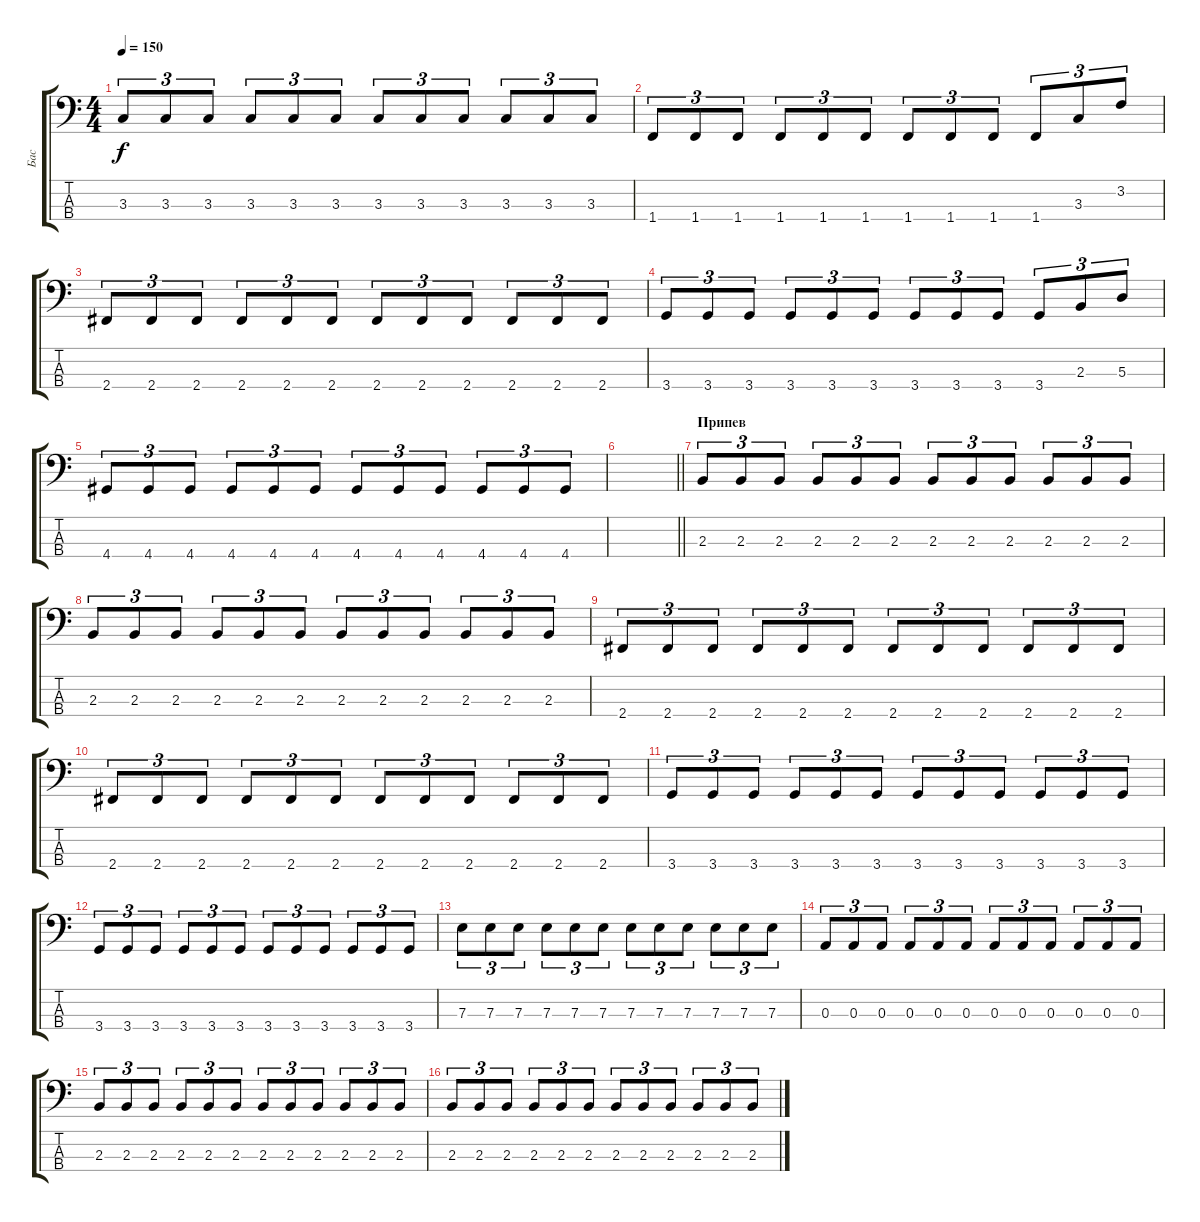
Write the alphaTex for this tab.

\track ("Бас" "Бас") {instrument electricbassfinger}
\staff {score tabs}
\tuning (G2 D2 A1 E1) {hide}
\ts (4 4)
\tempo 150
\clef f4
\ks c
3.3.8{tu (3 2) dy f} 3.3.8{tu (3 2)} 3.3.8{tu (3 2)} 3.3.8{tu (3 2)} 3.3.8{tu (3 2)} 3.3.8{tu (3 2)} 3.3.8{tu (3 2)} 3.3.8{tu (3 2)} 3.3.8{tu (3 2)} 3.3.8{tu (3 2)} 3.3.8{tu (3 2)} 3.3.8{tu (3 2)} |
1.4.8{tu (3 2)} 1.4.8{tu (3 2)} 1.4.8{tu (3 2)} 1.4.8{tu (3 2)} 1.4.8{tu (3 2)} 1.4.8{tu (3 2)} 1.4.8{tu (3 2)} 1.4.8{tu (3 2)} 1.4.8{tu (3 2)} 1.4.8{tu (3 2)} 3.3.8{tu (3 2)} 3.2.8{tu (3 2)} |
2.4.8{tu (3 2)} 2.4.8{tu (3 2)} 2.4.8{tu (3 2)} 2.4.8{tu (3 2)} 2.4.8{tu (3 2)} 2.4.8{tu (3 2)} 2.4.8{tu (3 2)} 2.4.8{tu (3 2)} 2.4.8{tu (3 2)} 2.4.8{tu (3 2)} 2.4.8{tu (3 2)} 2.4.8{tu (3 2)} |
3.4.8{tu (3 2)} 3.4.8{tu (3 2)} 3.4.8{tu (3 2)} 3.4.8{tu (3 2)} 3.4.8{tu (3 2)} 3.4.8{tu (3 2)} 3.4.8{tu (3 2)} 3.4.8{tu (3 2)} 3.4.8{tu (3 2)} 3.4.8{tu (3 2)} 2.3.8{tu (3 2)} 5.3.8{tu (3 2)} |
4.4.8{tu (3 2)} 4.4.8{tu (3 2)} 4.4.8{tu (3 2)} 4.4.8{tu (3 2)} 4.4.8{tu (3 2)} 4.4.8{tu (3 2)} 4.4.8{tu (3 2)} 4.4.8{tu (3 2)} 4.4.8{tu (3 2)} 4.4.8{tu (3 2)} 4.4.8{tu (3 2)} 4.4.8{tu (3 2)} |
\barLineRight lightlight
|
\section ("" "Припев")
2.3.8{tu (3 2)} 2.3.8{tu (3 2)} 2.3.8{tu (3 2)} 2.3.8{tu (3 2)} 2.3.8{tu (3 2)} 2.3.8{tu (3 2)} 2.3.8{tu (3 2)} 2.3.8{tu (3 2)} 2.3.8{tu (3 2)} 2.3.8{tu (3 2)} 2.3.8{tu (3 2)} 2.3.8{tu (3 2)} |
2.3.8{tu (3 2)} 2.3.8{tu (3 2)} 2.3.8{tu (3 2)} 2.3.8{tu (3 2)} 2.3.8{tu (3 2)} 2.3.8{tu (3 2)} 2.3.8{tu (3 2)} 2.3.8{tu (3 2)} 2.3.8{tu (3 2)} 2.3.8{tu (3 2)} 2.3.8{tu (3 2)} 2.3.8{tu (3 2)} |
2.4.8{tu (3 2)} 2.4.8{tu (3 2)} 2.4.8{tu (3 2)} 2.4.8{tu (3 2)} 2.4.8{tu (3 2)} 2.4.8{tu (3 2)} 2.4.8{tu (3 2)} 2.4.8{tu (3 2)} 2.4.8{tu (3 2)} 2.4.8{tu (3 2)} 2.4.8{tu (3 2)} 2.4.8{tu (3 2)} |
2.4.8{tu (3 2)} 2.4.8{tu (3 2)} 2.4.8{tu (3 2)} 2.4.8{tu (3 2)} 2.4.8{tu (3 2)} 2.4.8{tu (3 2)} 2.4.8{tu (3 2)} 2.4.8{tu (3 2)} 2.4.8{tu (3 2)} 2.4.8{tu (3 2)} 2.4.8{tu (3 2)} 2.4.8{tu (3 2)} |
3.4.8{tu (3 2)} 3.4.8{tu (3 2)} 3.4.8{tu (3 2)} 3.4.8{tu (3 2)} 3.4.8{tu (3 2)} 3.4.8{tu (3 2)} 3.4.8{tu (3 2)} 3.4.8{tu (3 2)} 3.4.8{tu (3 2)} 3.4.8{tu (3 2)} 3.4.8{tu (3 2)} 3.4.8{tu (3 2)} |
3.4.8{tu (3 2)} 3.4.8{tu (3 2)} 3.4.8{tu (3 2)} 3.4.8{tu (3 2)} 3.4.8{tu (3 2)} 3.4.8{tu (3 2)} 3.4.8{tu (3 2)} 3.4.8{tu (3 2)} 3.4.8{tu (3 2)} 3.4.8{tu (3 2)} 3.4.8{tu (3 2)} 3.4.8{tu (3 2)} |
7.3.8{tu (3 2)} 7.3.8{tu (3 2)} 7.3.8{tu (3 2)} 7.3.8{tu (3 2)} 7.3.8{tu (3 2)} 7.3.8{tu (3 2)} 7.3.8{tu (3 2)} 7.3.8{tu (3 2)} 7.3.8{tu (3 2)} 7.3.8{tu (3 2)} 7.3.8{tu (3 2)} 7.3.8{tu (3 2)} |
0.3.8{tu (3 2)} 0.3.8{tu (3 2)} 0.3.8{tu (3 2)} 0.3.8{tu (3 2)} 0.3.8{tu (3 2)} 0.3.8{tu (3 2)} 0.3.8{tu (3 2)} 0.3.8{tu (3 2)} 0.3.8{tu (3 2)} 0.3.8{tu (3 2)} 0.3.8{tu (3 2)} 0.3.8{tu (3 2)} |
2.3.8{tu (3 2)} 2.3.8{tu (3 2)} 2.3.8{tu (3 2)} 2.3.8{tu (3 2)} 2.3.8{tu (3 2)} 2.3.8{tu (3 2)} 2.3.8{tu (3 2)} 2.3.8{tu (3 2)} 2.3.8{tu (3 2)} 2.3.8{tu (3 2)} 2.3.8{tu (3 2)} 2.3.8{tu (3 2)} |
2.3.8{tu (3 2)} 2.3.8{tu (3 2)} 2.3.8{tu (3 2)} 2.3.8{tu (3 2)} 2.3.8{tu (3 2)} 2.3.8{tu (3 2)} 2.3.8{tu (3 2)} 2.3.8{tu (3 2)} 2.3.8{tu (3 2)} 2.3.8{tu (3 2)} 2.3.8{tu (3 2)} 2.3.8{tu (3 2)}
